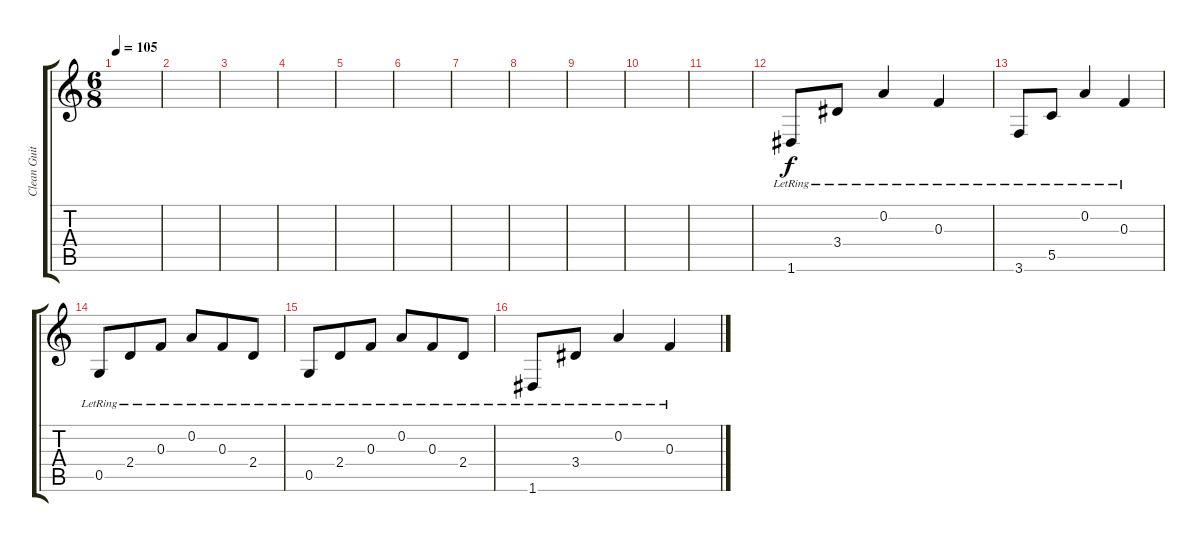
\track ("Clean Guitar" "Clean Guit") {instrument electricguitarclean}
\staff {score tabs}
\tuning (D4 A3 F3 C3 G2 D2) {hide}
\ts (6 8)
\tempo 105
\clef g2
\ks c
|
|
|
|
|
|
|
|
|
|
|
1.6{lr}.8 3.4{lr}.8 0.2{lr}.4 0.3{lr}.4 |
3.6{lr}.8 5.5{lr}.8 0.2{lr}.4 0.3{lr}.4 |
0.5{lr}.8 2.4{lr}.8 0.3{lr}.8 0.2{lr}.8 0.3{lr}.8 2.4{lr}.8 |
0.5{lr}.8 2.4{lr}.8 0.3{lr}.8 0.2{lr}.8 0.3{lr}.8 2.4{lr}.8 |
1.6{lr}.8 3.4{lr}.8 0.2{lr}.4 0.3{lr}.4
